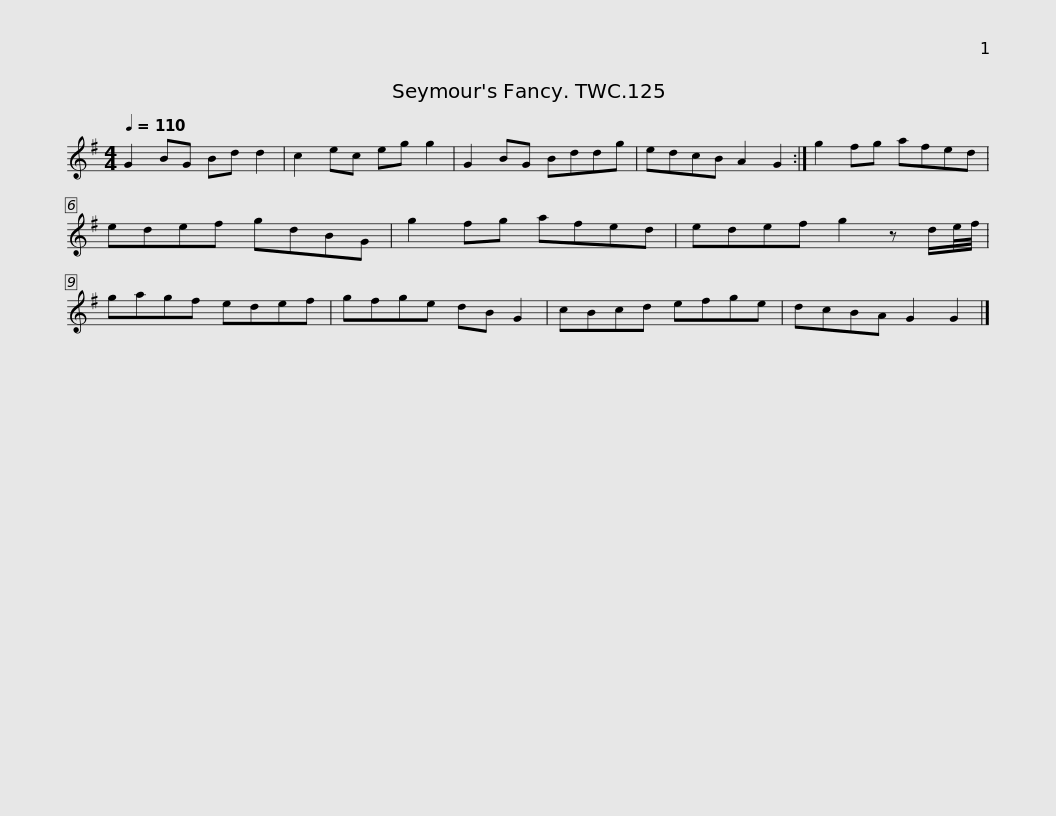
X:1
L:1/8
Q:1/4=110
M:4/4
I:linebreak $
K:G
V:1 treble
V:1
 G2 BG Bd d2 | c2 ec eg g2 | G2 BG Bddg | edcB A2 G2 :| g2 fg afed | %5
 edef gdBG |$ g2 fg afed | edef g2 z d/e/4f/4 | gagf edef | gfge dB G2 | %10
 cBcd efge | dcBA G2 G2 |] %12
